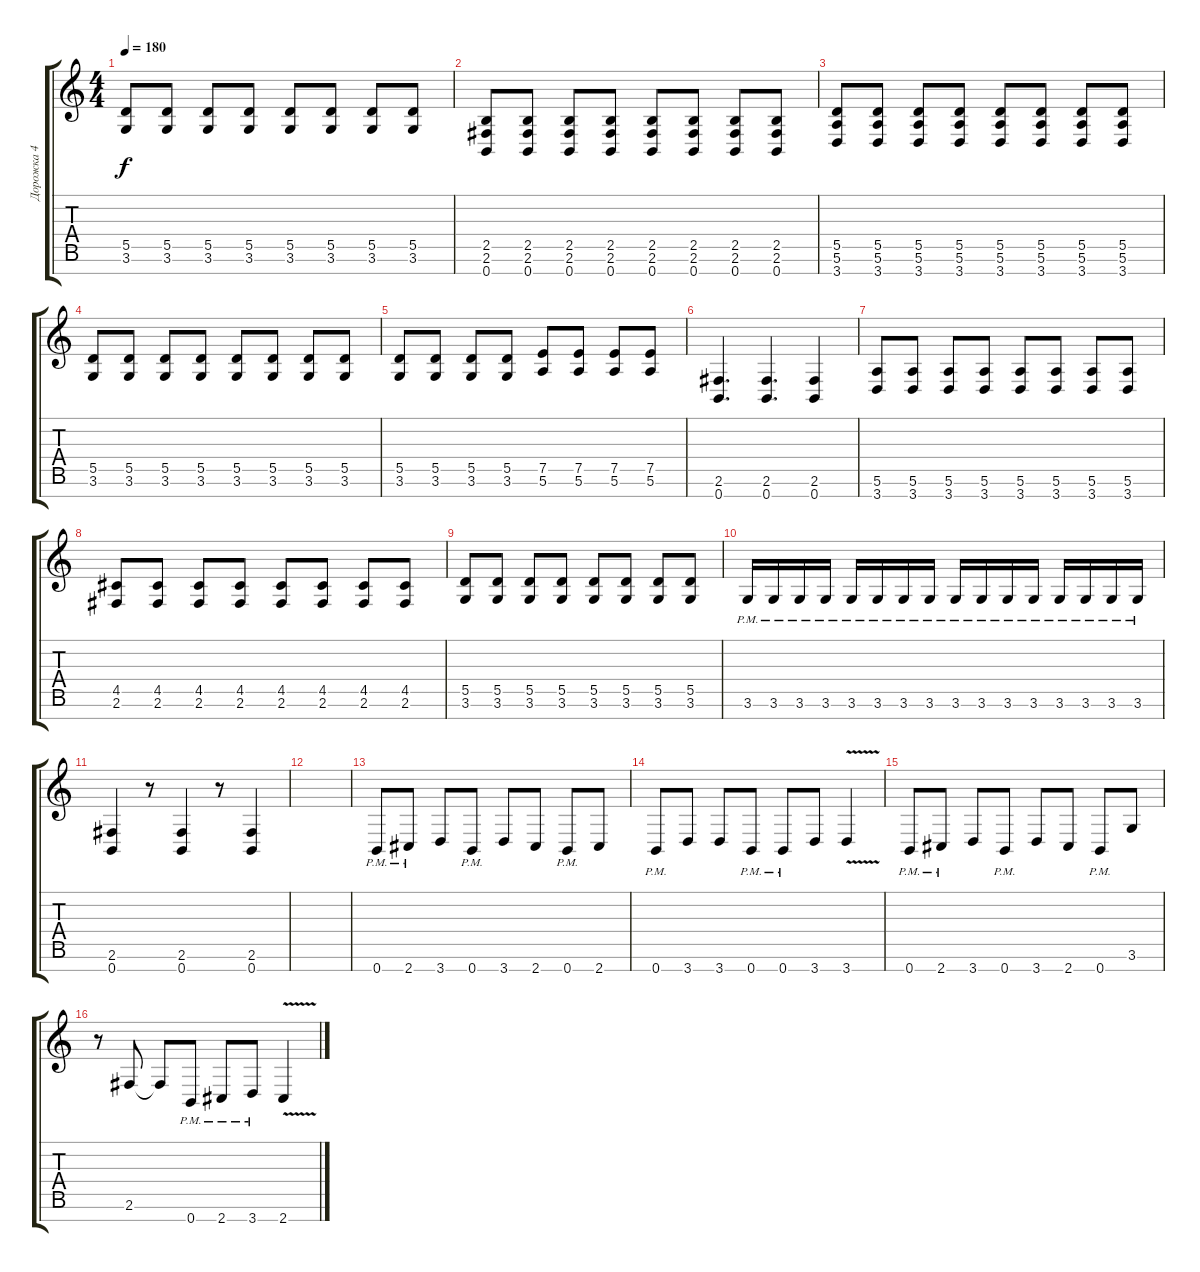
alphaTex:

\track ("Дорожка 4" "Дорожка 4") {instrument distortionguitar}
\staff {score tabs}
\tuning (E4 B3 G3 D3 A2 E2 B1) {hide}
\ts (4 4)
\tempo 180
\clef g2
\ks c
(5.5 3.6).8{dy f} (5.5 3.6).8 (5.5 3.6).8 (5.5 3.6).8 (5.5 3.6).8 (5.5 3.6).8 (5.5 3.6).8 (5.5 3.6).8 |
(2.5 2.6 0.7).8 (2.5 2.6 0.7).8 (2.5 2.6 0.7).8 (2.5 2.6 0.7).8 (2.5 2.6 0.7).8 (2.5 2.6 0.7).8 (2.5 2.6 0.7).8 (2.5 2.6 0.7).8 |
(5.5 5.6 3.7).8 (5.5 5.6 3.7).8 (5.5 5.6 3.7).8 (5.5 5.6 3.7).8 (5.5 5.6 3.7).8 (5.5 5.6 3.7).8 (5.5 5.6 3.7).8 (5.5 5.6 3.7).8 |
(5.5 3.6).8 (5.5 3.6).8 (5.5 3.6).8 (5.5 3.6).8 (5.5 3.6).8 (5.5 3.6).8 (5.5 3.6).8 (5.5 3.6).8 |
(5.5 3.6).8 (5.5 3.6).8 (5.5 3.6).8 (5.5 3.6).8 (7.5 5.6).8 (7.5 5.6).8 (7.5 5.6).8 (7.5 5.6).8 |
(2.6 0.7).4{d} (2.6 0.7).4{d} (2.6 0.7).4 |
(5.6 3.7).8 (5.6 3.7).8 (5.6 3.7).8 (5.6 3.7).8 (5.6 3.7).8 (5.6 3.7).8 (5.6 3.7).8 (5.6 3.7).8 |
(4.5 2.6).8 (4.5 2.6).8 (4.5 2.6).8 (4.5 2.6).8 (4.5 2.6).8 (4.5 2.6).8 (4.5 2.6).8 (4.5 2.6).8 |
(5.5 3.6).8 (5.5 3.6).8 (5.5 3.6).8 (5.5 3.6).8 (5.5 3.6).8 (5.5 3.6).8 (5.5 3.6).8 (5.5 3.6).8 |
3.6{pm}.16 3.6{pm}.16 3.6{pm}.16 3.6{pm}.16 3.6{pm}.16 3.6{pm}.16 3.6{pm}.16 3.6{pm}.16 3.6{pm}.16 3.6{pm}.16 3.6{pm}.16 3.6{pm}.16 3.6{pm}.16 3.6{pm}.16 3.6{pm}.16 3.6{pm}.16 |
(2.6 0.7).4 r.8 (2.6 0.7).4 r.8 (2.6 0.7).4 |
|
0.7{pm}.8 2.7{pm}.8 3.7.8 0.7{pm}.8 3.7.8 2.7.8 0.7{pm}.8 2.7.8 |
0.7{pm}.8 3.7.8 3.7.8 0.7{pm}.8 0.7{pm}.8 3.7.8 3.7{v}.4 |
0.7{pm}.8 2.7{pm}.8 3.7.8 0.7{pm}.8 3.7.8 2.7.8 0.7{pm}.8 3.6.8 |
r.8 2.6.8 2.6{t}.8 0.7{pm}.8 2.7{pm}.8 3.7{pm}.8 2.7{v}.4
